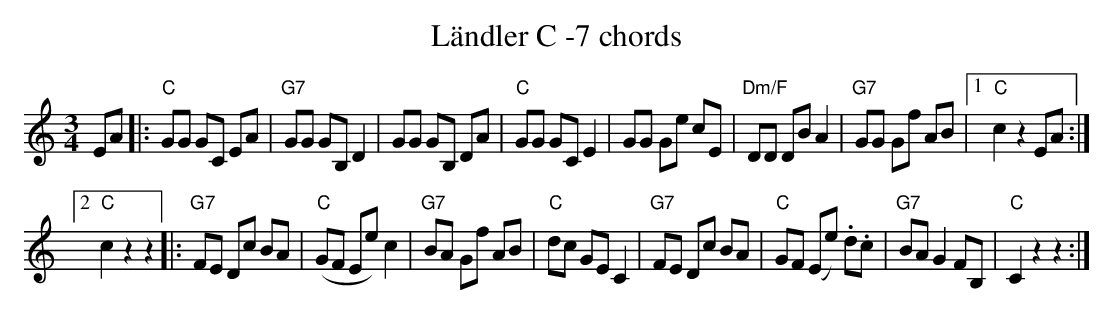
X:1
T:Ländler C -7 chords
M:3/4
L:1/8
K:Cmaj%%MIDI gchordon
EA |: "C"GG GC EA | "G7"GG GB, D2 | GG GB, DA | "C"GG GC E2 |\
GG Ge cE | "Dm/F"DD DB A2 | "G7"GG Gf AB |1 "C"c2z2 EA :|2
"C"c2z2z2 |: "G7"FE Dc BA | "C"(GF Ee) c2 | "G7"BA Gf AB | "C"dc GE C2 |\
"G7"FE Dc BA | "C"GF (Ee) .d.c | "G7"BA G2 FB, | "C"C2z2z2 :|
